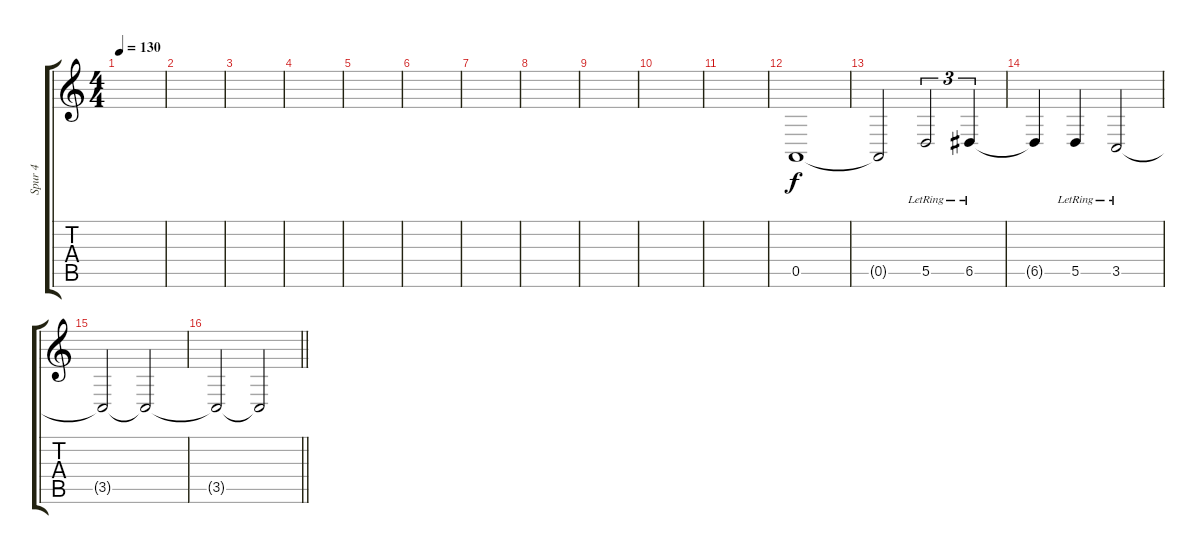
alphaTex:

\track ("Spur 4" "Spur 4") {instrument oboe}
\staff {score tabs}
\tuning (E4 B3 G3 D3 A2 E2) {hide}
\ts (4 4)
\tempo 130
\clef g2
\ks c
|
|
|
|
|
|
|
|
|
|
|
0.5.1 |
0.5{t}.2 5.5{lr}.2{tu (3 2)} 6.5{lr}.4{tu (3 2)} |
6.5{t}.4 5.5{lr}.4 3.5{lr}.2 |
3.5{t}.2 3.5{t}.2 |
\barLineRight lightlight
3.5{t}.2 3.5{t}.2
